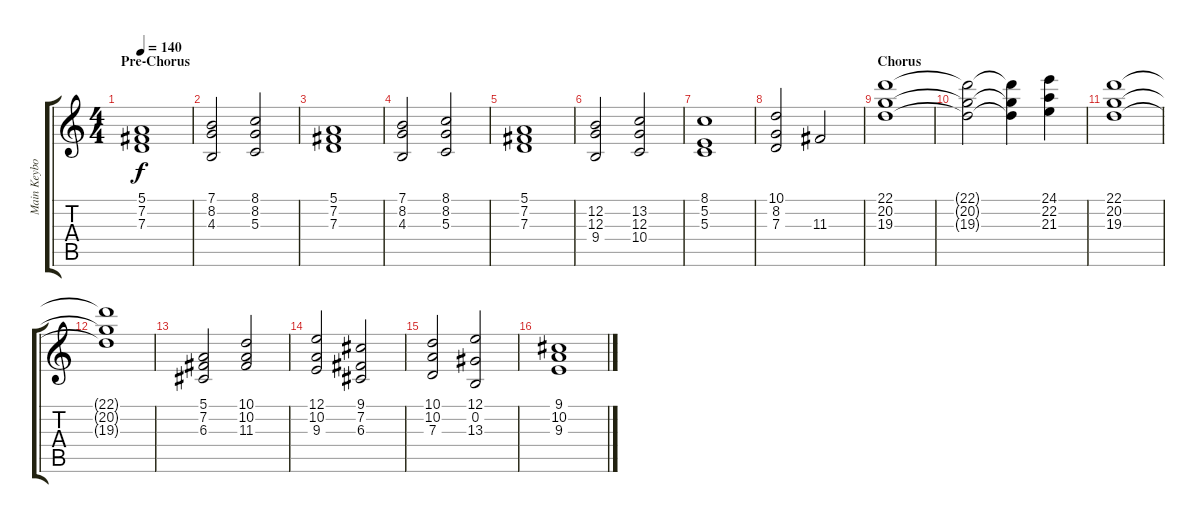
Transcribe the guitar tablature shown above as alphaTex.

\track ("Main Keyboards" "Main Keybo") {instrument stringensemble1}
\staff {score tabs}
\tuning (E4 B3 G3 D3 A2 E2) {hide}
\ts (4 4)
\section ("" "Pre-Chorus")
\tempo 140
\clef g2
\ks c
(5.1 7.2 7.3).1{dy f instrument synthstrings1} |
(7.1 8.2 4.3).2 (8.1 8.2 5.3).2 |
(5.1 7.2 7.3).1 |
(7.1 8.2 4.3).2 (8.1 8.2 5.3).2 |
(5.1 7.2 7.3).1 |
(12.2 12.3 9.4).2 (13.2 12.3 10.4).2 |
(8.1 5.2 5.3).1 |
(10.1 8.2 7.3).2 11.3.2 |
\section ("" "Chorus")
(22.1 20.2 19.3).1{volume 11 instrument stringensemble1} |
(22.1{t} 20.2{t} 19.3{t}).2 (22.1{t} 20.2{t} 19.3{t}).4 (24.1 22.2 21.3).4 |
(22.1 20.2 19.3).1 |
(22.1{t} 20.2{t} 19.3{t}).1 |
(5.1 7.2 6.3).2{volume 10 instrument choiraahs} (10.1 10.2 11.3).2 |
(12.1 10.2 9.3).2 (9.1 7.2 6.3).2 |
(10.1 10.2 7.3).2 (12.1 0.2 13.3).2 |
(9.1 10.2 9.3).1
